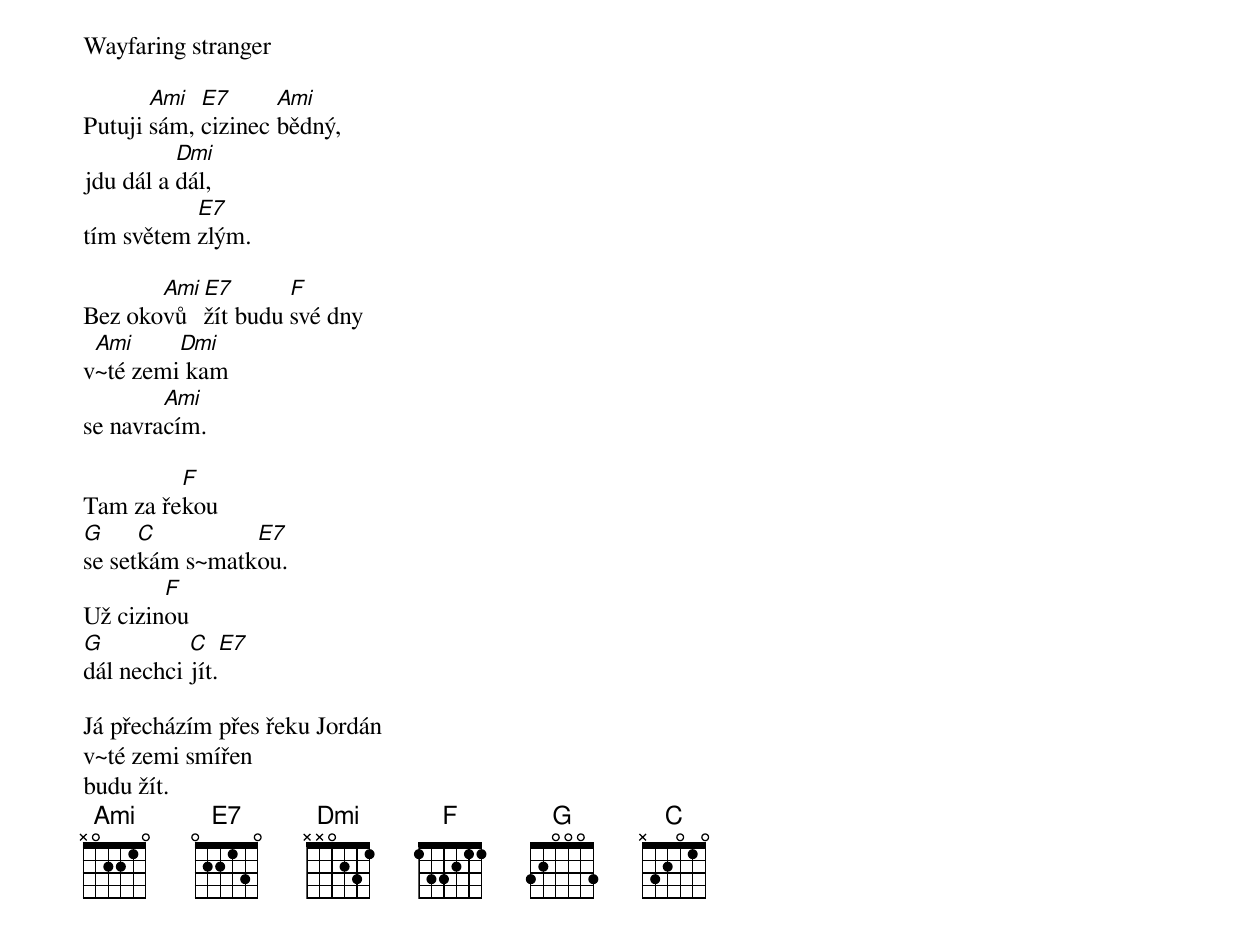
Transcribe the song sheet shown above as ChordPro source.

Wayfaring stranger

Putuji [Ami]sám, [E7]cizinec [Ami]bědný,
jdu dál a [Dmi]dál,
tím světem [E7]zlým.

Bez oko[Ami]vů [E7]žít budu [F]své dny
v[Ami]~té zemi[Dmi] kam
se navra[Ami]cím.

Tam za ře[F]kou
[G]se set[C]kám s~matk[E7]ou.
Už cizin[F]ou
[G]dál nechci [C]jít.[E7]

Já přecházím přes řeku Jordán
v~té zemi smířen
budu žít.
